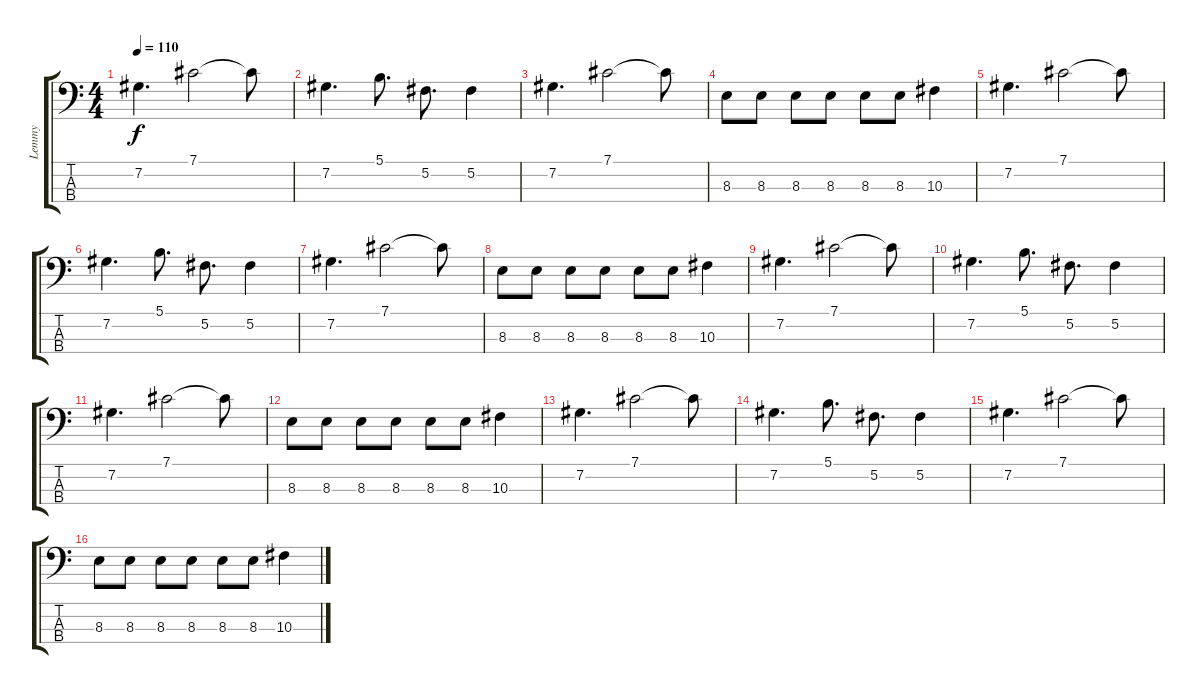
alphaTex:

\track ("Lemmy" "Lemmy") {instrument overdrivenguitar}
\staff {score tabs}
\tuning (Gb2 Db2 Ab1 Eb1) {hide}
\ts (4 4)
\tempo 110
\clef f4
\ks c
7.2.4{d dy f} 7.1.2 7.1{t}.8 |
7.2.4{d} 5.1.8{d} 5.2.8{d} 5.2.4 |
7.2.4{d} 7.1.2 7.1{t}.8 |
8.3.8 8.3.8 8.3.8 8.3.8 8.3.8 8.3.8 10.3.4 |
7.2.4{d} 7.1.2 7.1{t}.8 |
7.2.4{d} 5.1.8{d} 5.2.8{d} 5.2.4 |
7.2.4{d} 7.1.2 7.1{t}.8 |
8.3.8 8.3.8 8.3.8 8.3.8 8.3.8 8.3.8 10.3.4 |
7.2.4{d} 7.1.2 7.1{t}.8 |
7.2.4{d} 5.1.8{d} 5.2.8{d} 5.2.4 |
7.2.4{d} 7.1.2 7.1{t}.8 |
8.3.8 8.3.8 8.3.8 8.3.8 8.3.8 8.3.8 10.3.4 |
7.2.4{d} 7.1.2 7.1{t}.8 |
7.2.4{d} 5.1.8{d} 5.2.8{d} 5.2.4 |
7.2.4{d} 7.1.2 7.1{t}.8 |
8.3.8 8.3.8 8.3.8 8.3.8 8.3.8 8.3.8 10.3.4
